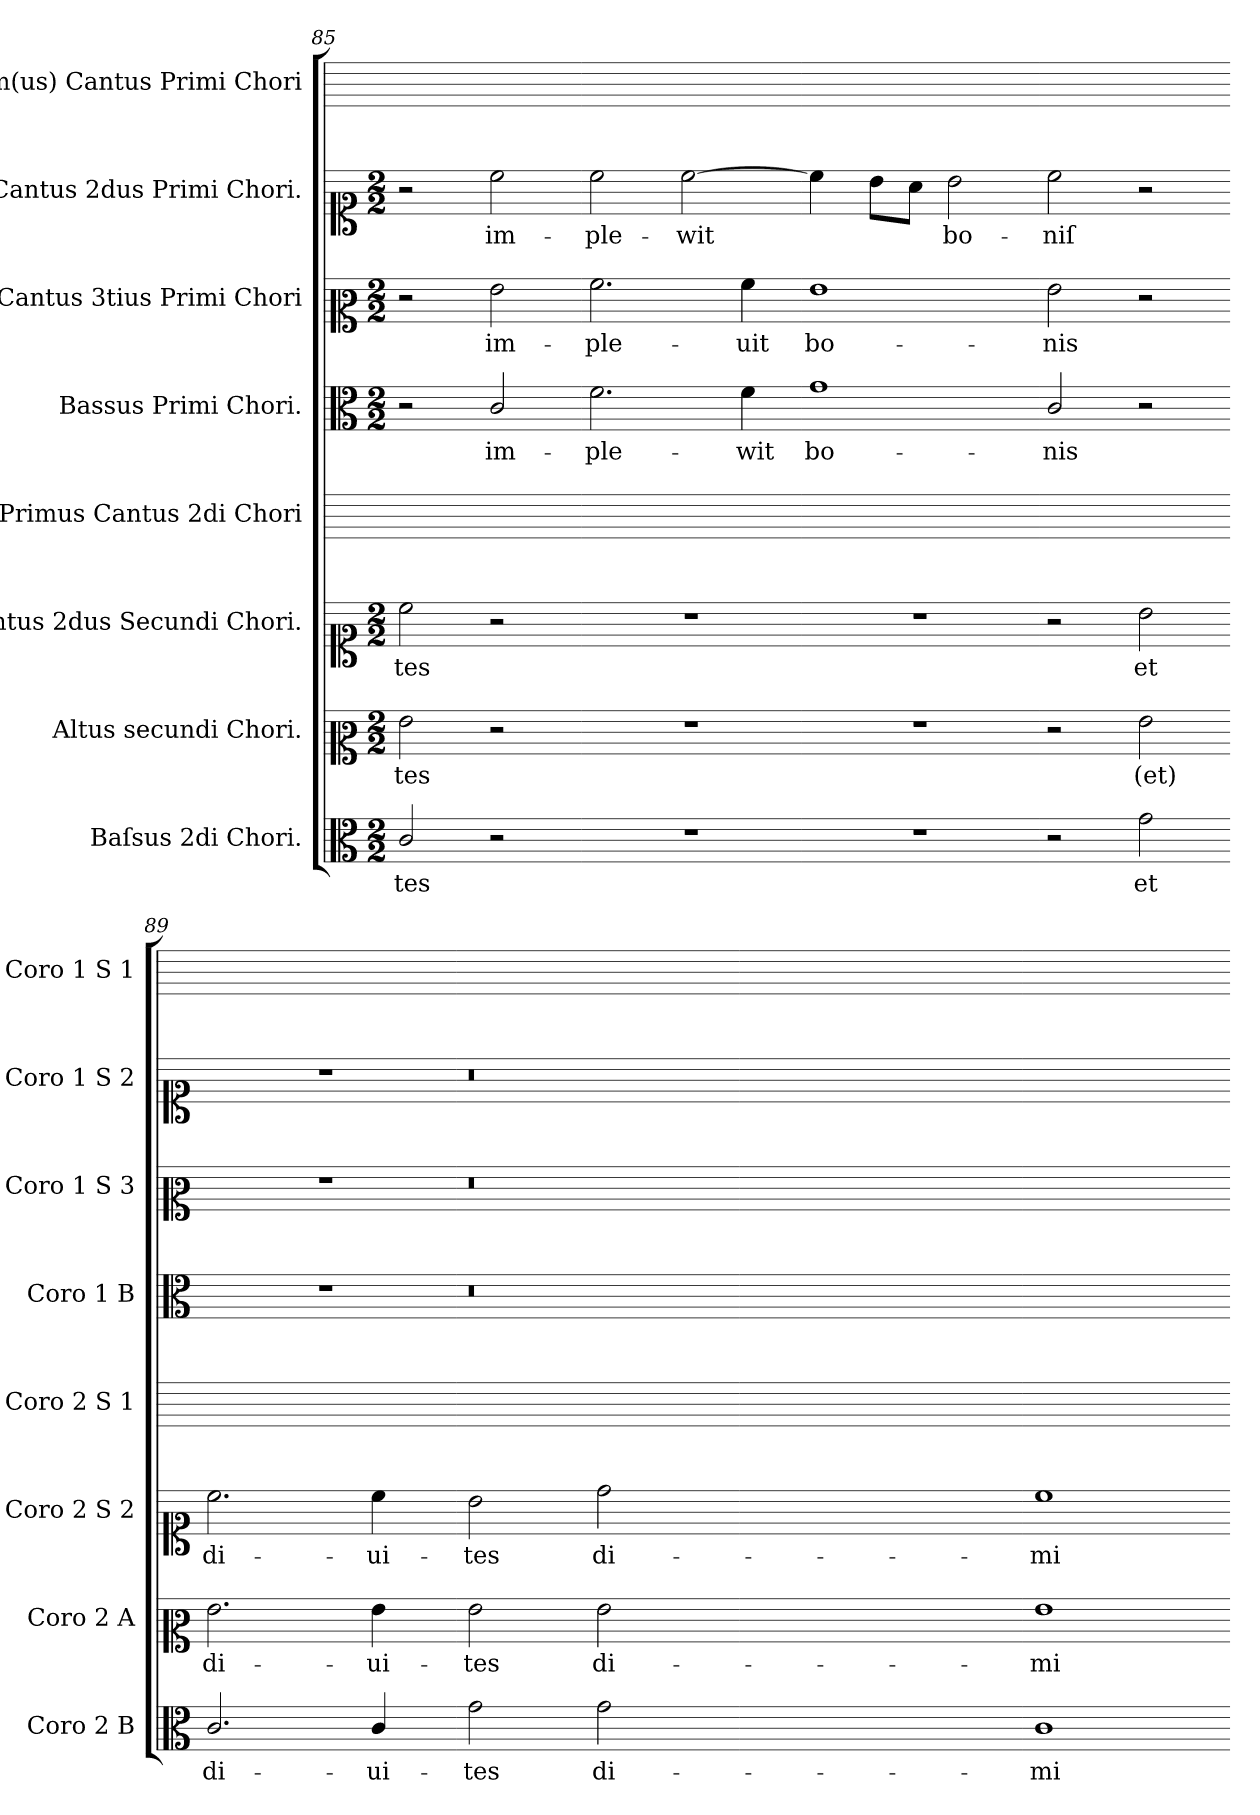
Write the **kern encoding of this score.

**kern	**text	**kern	**text	**kern	**text	**kern	**kern	**text	**kern	**text	**kern	**text	**kern
*part8	*part8	*part7	*part7	*part6	*part6	*part5	*part4	*part4	*part3	*part3	*part2	*part2	*part1
*staff8	*staff8	*staff7	*staff7	*staff6	*staff6	*staff5	*staff4	*staff4	*staff3	*staff3	*staff2	*staff2	*staff1
*I"Baſsus 2di Chori.	*	*I"Altus secundi Chori.	*	*I"Cantus 2dus Secundi Chori.	*	*I"Primus Cantus 2di Chori	*I"Bassus Primi Chori.	*	*I"Cantus 3tius Primi Chori	*	*I"Cantus 2dus Primi Chori.	*	*I"1m(us) Cantus Primi Chori
*I'Coro 2 B	*	*I'Coro 2 A	*	*I'Coro 2 S 2	*	*I'Coro 2 S 1	*I'Coro 1 B	*	*I'Coro 1 S 3	*	*I'Coro 1 S 2	*	*I'Coro 1 S 1
*clefC3	*	*clefC2	*	*clefC1	*	*	*clefC3	*	*clefC2	*	*clefC1	*	*
*k[]	*	*k[]	*	*k[]	*	*k[]	*k[]	*	*k[]	*	*k[]	*	*k[]
*C:	*	*C:	*	*C:	*	*C:	*C:	*	*C:	*	*C:	*	*C:
*M2/2	*	*M2/2	*	*M2/2	*	*	*M2/2	*	*M2/2	*	*M2/2	*	*
=85	=85	=85	=85	=85	=85	=85	=85	=85	=85	=85	=85	=85	=85
2c/	-tes	2g\	-tes	2cc\	-tes	1ryy	2r	.	2r	.	2r	.	1ryy
2r	.	2r	.	2r	.	.	2c/	im-	2g\	im-	2cc\	im-	.
=86-	=86-	=86-	=86-	=86-	=86-	=86-	=86-	=86-	=86-	=86-	=86-	=86-	=86-
1r	.	1r	.	1r	.	1ryy	2.f\	-ple-	2.a\	-ple-	2cc\	-ple-	1ryy
.	.	.	.	.	.	.	.	.	.	.	[2cc\	-wit	.
.	.	.	.	.	.	.	4f\	-wit	4a\	-uit	.	.	.
=87-	=87-	=87-	=87-	=87-	=87-	=87-	=87-	=87-	=87-	=87-	=87-	=87-	=87-
1r	.	1r	.	1r	.	1ryy	1g	bo-	1g	bo-	4cc\]	.	1ryy
.	.	.	.	.	.	.	.	.	.	.	8b\L	.	.
.	.	.	.	.	.	.	.	.	.	.	8a\J	.	.
.	.	.	.	.	.	.	.	.	.	.	2b\	bo-	.
=88-	=88-	=88-	=88-	=88-	=88-	=88-	=88-	=88-	=88-	=88-	=88-	=88-	=88-
2r	.	2r	.	2r	.	1ryy	2c/	-nis	2g\	-nis	2cc\	-niſ	1ryy
2g\	et	2g\	(et)	2b\	et	.	2r	.	2r	.	2r	.	.
=89-	=89-	=89-	=89-	=89-	=89-	=89-	=89-	=89-	=89-	=89-	=89-	=89-	=89-
2.c/	di-	2.g\	di-	2.cc\	di-	1ryy	1r	.	1r	.	1r	.	1ryy
4c/	-ui-	4g\	-ui-	4cc\	-ui-	.	.	.	.	.	.	.	.
=90-	=90-	=90-	=90-	=90-	=90-	=90-	=90-	=90-	=90-	=90-	=90-	=90-	=90-
2g\	-tes	2g\	-tes	2b\	-tes	1ryy	0.r	.	0.r	.	0.r	.	1ryy
2g\	di-	2g\	di-	2dd\	di-	.	.	.	.	.	.	.	.
0ryy	.	0ryy	.	0ryy	.	0ryy	.	.	.	.	.	.	0ryy
=91-	=91-	=91-	=91-	=91-	=91-	=91-	=91-	=91-	=91-	=91-	=91-	=91-	=91-
1c	-mi-	1g	-mi-	1cc	-mi-	1ryy	1ryy	.	1ryy	.	1ryy	.	1ryy
=-	=-	=-	=-	=-	=-	=-	=-	=-	=-	=-	=-	=-	=-
*-	*-	*-	*-	*-	*-	*-	*-	*-	*-	*-	*-	*-	*-
